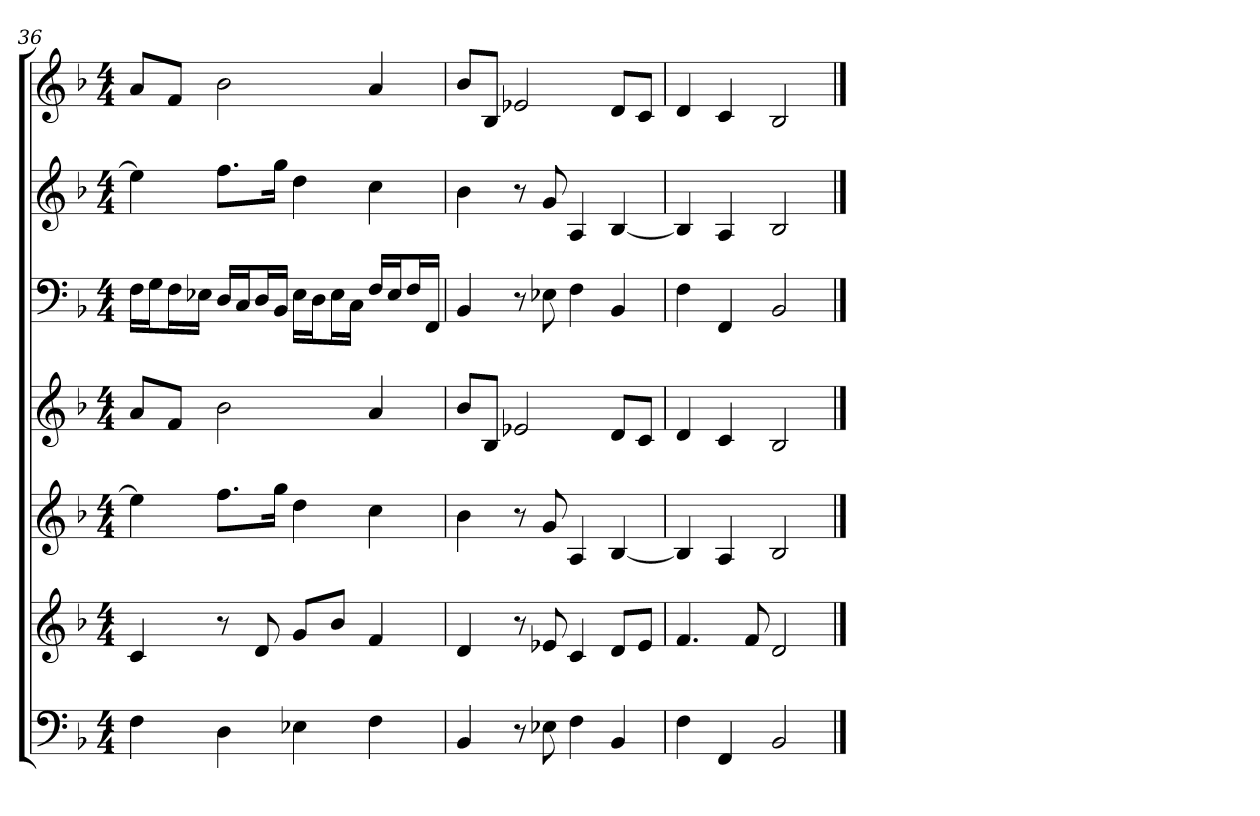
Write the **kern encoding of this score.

**kern	**kern	**kern	**kern	**kern	**kern	**kern
*part7	*part6	*part5	*part4	*part3	*part2	*part1
*staff7	*staff6	*staff5	*staff4	*staff3	*staff2	*staff1
*k[b-]	*k[b-]	*k[b-]	*k[b-]	*k[b-]	*k[b-]	*k[b-]
*F:	*F:	*F:	*F:	*F:	*F:	*F:
*M4/4	*M4/4	*M4/4	*M4/4	*M4/4	*M4/4	*M4/4
=36	=36	=36	=36	=36	=36	=36
4F	4c	4ee-]	8aL	16FLL	4ee-]	8aL
.	.	.	.	16GJ	.	.
.	.	.	8fJ	16FL	.	8fJ
.	.	.	.	16E-XJJ	.	.
4D	8r	8.ffL	2b-	16DLL	8.ffL	2b-
.	.	.	.	16CJ	.	.
.	8d	.	.	16DL	.	.
.	.	16ggJk	.	16BB-JJ	16ggJk	.
4E-X	8gL	4dd	.	16E-LL	4dd	.
.	.	.	.	16DJ	.	.
.	8b-J	.	.	16E-L	.	.
.	.	.	.	16CJJ	.	.
4F	4f	4cc	4a	16FLL	4cc	4a
.	.	.	.	16E-J	.	.
.	.	.	.	16FL	.	.
.	.	.	.	16FFJJ	.	.
=37	=37	=37	=37	=37	=37	=37
4BB-	4d	4b-	8b-L	4BB-	4b-	8b-L
.	.	.	8B-J	.	.	8B-J
8r	8r	8r	2e-X	8r	8r	2e-X
8E-X	8e-X	8g	.	8E-X	8g	.
4F	4c	4A	.	4F	4A	.
4BB-	8dL	[4B-	8dL	4BB-	[4B-	8dL
.	8e-J	.	8cJ	.	.	8cJ
=38	=38	=38	=38	=38	=38	=38
4F	4.f	4B-]	4d	4F	4B-]	4d
4FF	.	4A	4c	4FF	4A	4c
.	8f	.	.	.	.	.
2BB-	2d	2B-	2B-	2BB-	2B-	2B-
==	==	==	==	==	==	==
*-	*-	*-	*-	*-	*-	*-
